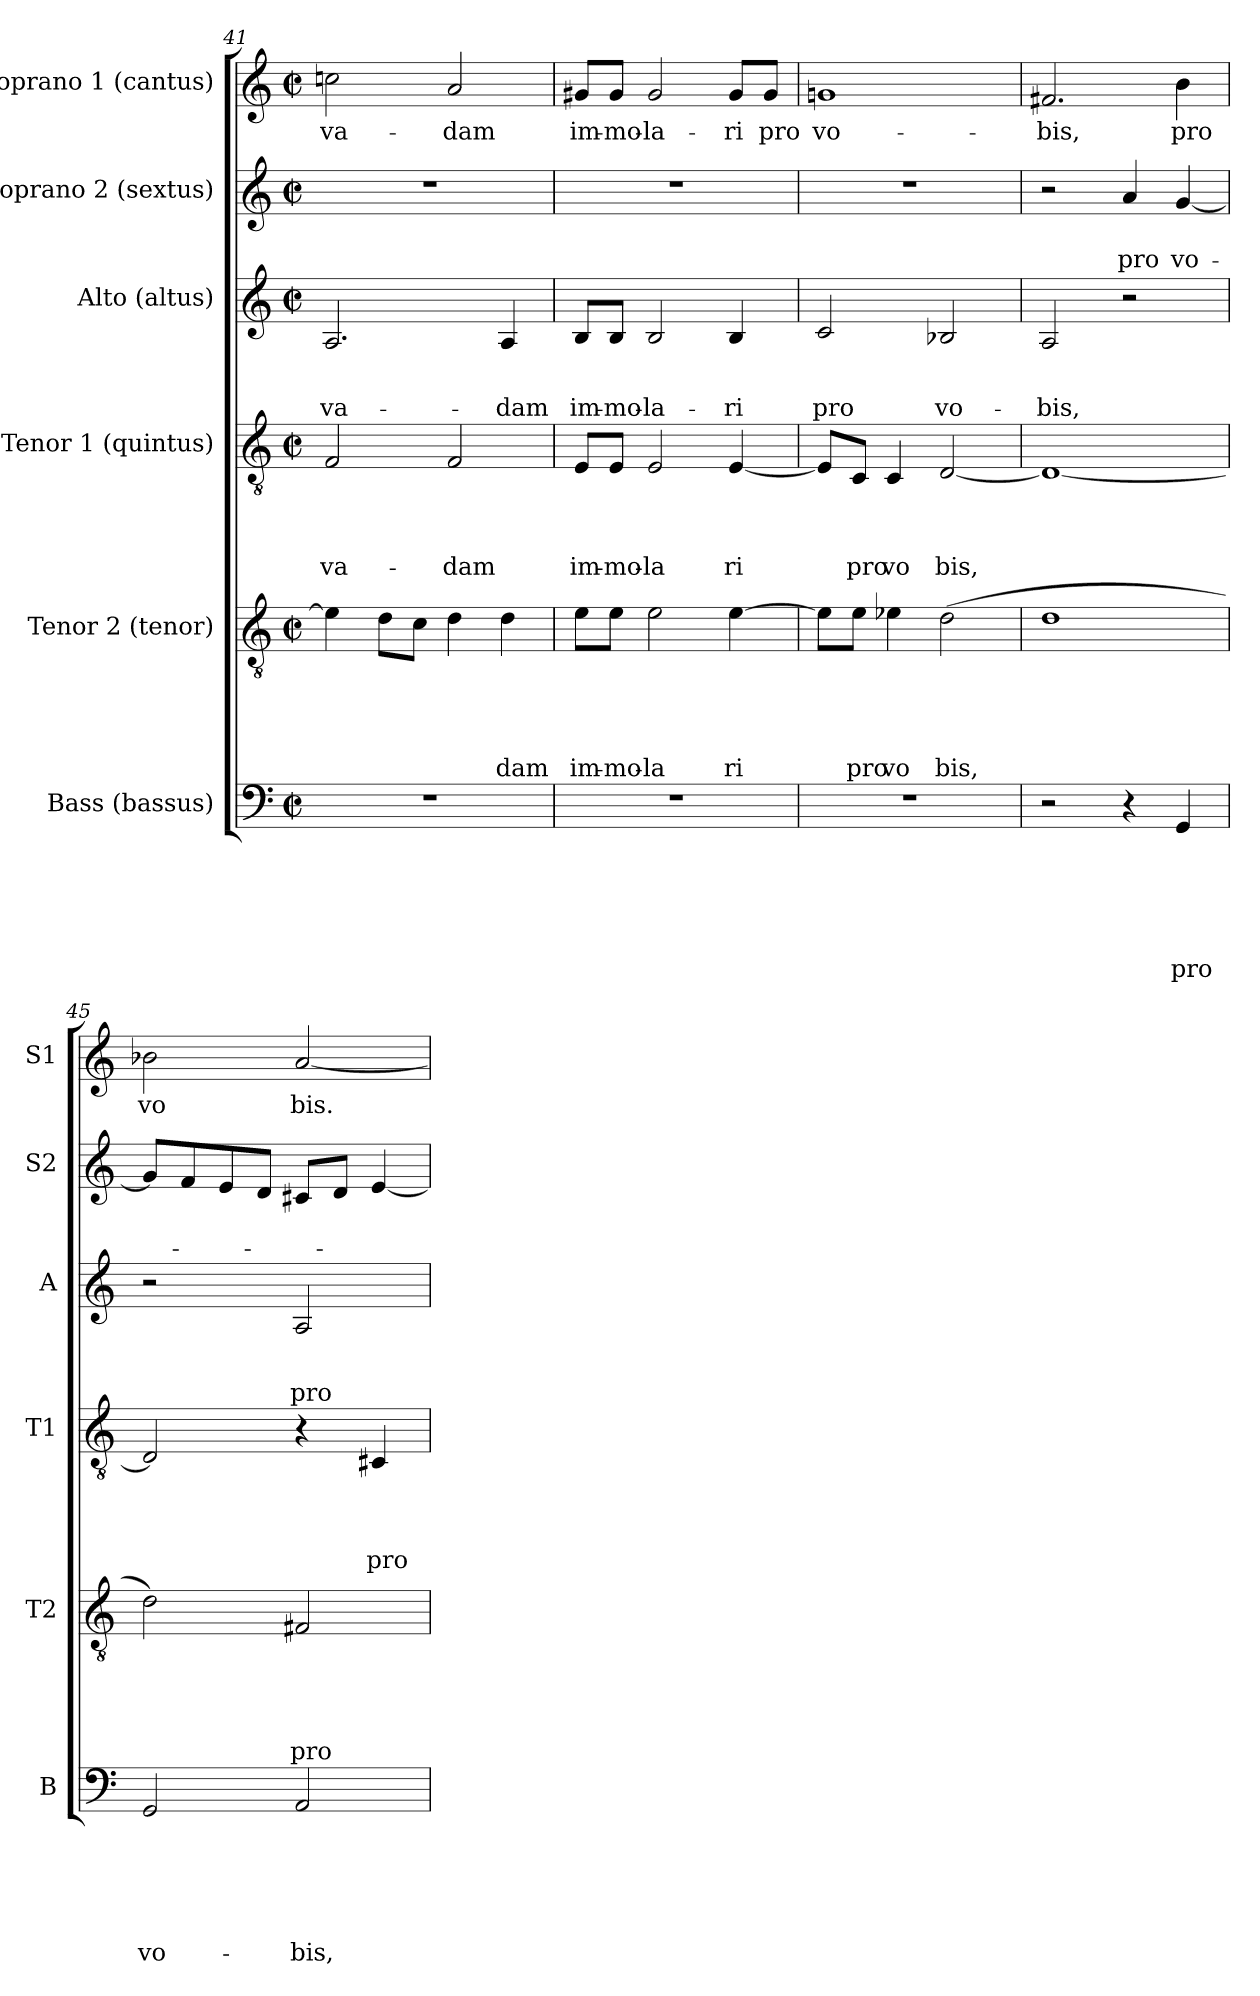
**kern	**text	**text	**text	**text	**text	**text	**kern	**text	**text	**text	**text	**text	**kern	**text	**text	**text	**text	**kern	**text	**text	**text	**kern	**text	**text	**kern	**text
*part6	*part6	*part6	*part6	*part6	*part6	*part6	*part5	*part5	*part5	*part5	*part5	*part5	*part4	*part4	*part4	*part4	*part4	*part3	*part3	*part3	*part3	*part2	*part2	*part2	*part1	*part1
*staff6	*staff6	*staff6	*staff6	*staff6	*staff6	*staff6	*staff5	*staff5	*staff5	*staff5	*staff5	*staff5	*staff4	*staff4	*staff4	*staff4	*staff4	*staff3	*staff3	*staff3	*staff3	*staff2	*staff2	*staff2	*staff1	*staff1
*I"Bass (bassus)	*	*	*	*	*	*	*I"Tenor 2 (tenor)	*	*	*	*	*	*I"Tenor 1 (quintus)	*	*	*	*	*I"Alto (altus)	*	*	*	*I"Soprano 2 (sextus)	*	*	*I"Soprano 1 (cantus)	*
*I'B	*	*	*	*	*	*	*I'T2	*	*	*	*	*	*I'T1	*	*	*	*	*I'A	*	*	*	*I'S2	*	*	*I'S1	*
*clefF4	*	*	*	*	*	*	*clefGv2	*	*	*	*	*	*clefGv2	*	*	*	*	*clefG2	*	*	*	*clefG2	*	*	*clefG2	*
*k[]	*	*	*	*	*	*	*k[]	*	*	*	*	*	*k[]	*	*	*	*	*k[]	*	*	*	*k[]	*	*	*k[]	*
*C:	*	*	*	*	*	*	*C:	*	*	*	*	*	*C:	*	*	*	*	*C:	*	*	*	*C:	*	*	*C:	*
*M2/2	*	*	*	*	*	*	*M2/2	*	*	*	*	*	*M2/2	*	*	*	*	*M2/2	*	*	*	*M2/2	*	*	*M2/2	*
*met(c|)	*	*	*	*	*	*	*met(c|)	*	*	*	*	*	*met(c|)	*	*	*	*	*met(c|)	*	*	*	*met(c|)	*	*	*met(c|)	*
=41	=41	=41	=41	=41	=41	=41	=41	=41	=41	=41	=41	=41	=41	=41	=41	=41	=41	=41	=41	=41	=41	=41	=41	=41	=41	=41
!	!	!	!	!	!	!	!	!	!	!	!	!	!	!	!	!	!LO:LY:b	!	!	!	!LO:LY:b	!	!	!	!	!LO:LY:b
1r	.	.	.	.	.	.	4e\]	.	.	.	.	.	2F/	.	.	.	va-	2.A/	.	.	va-	1r	.	.	2ccni\	va-
.	.	.	.	.	.	.	8d\L	.	.	.	.	.	.	.	.	.	.	.	.	.	.	.	.	.	.	.
.	.	.	.	.	.	.	8c\J	.	.	.	.	.	.	.	.	.	.	.	.	.	.	.	.	.	.	.
!	!	!	!	!	!	!	!	!	!	!	!	!	!	!	!	!	!LO:LY:b	!	!	!	!	!	!	!	!	!LO:LY:b
.	.	.	.	.	.	.	4d\	.	.	.	.	.	2F/	.	.	.	-dam	.	.	.	.	.	.	.	2a/	-dam
!	!	!	!	!	!	!	!	!	!	!	!	!LO:LY:b	!	!	!	!	!	!	!	!	!LO:LY:b	!	!	!	!	!
.	.	.	.	.	.	.	4d\	.	.	.	.	-dam	.	.	.	.	.	4A/	.	.	-dam	.	.	.	.	.
=42	=42	=42	=42	=42	=42	=42	=42	=42	=42	=42	=42	=42	=42	=42	=42	=42	=42	=42	=42	=42	=42	=42	=42	=42	=42	=42
!	!	!	!	!	!	!	!	!	!	!	!	!LO:LY:b	!	!	!	!	!LO:LY:b	!	!	!	!LO:LY:b	!	!	!	!	!LO:LY:b
1r	.	.	.	.	.	.	8e\L	.	.	.	.	im-	8E/L	.	.	.	im-	8B/L	.	.	im-	1r	.	.	8g#X/L	im-
!	!	!	!	!	!	!	!	!	!	!	!	!LO:LY:b	!	!	!	!	!LO:LY:b	!	!	!	!LO:LY:b	!	!	!	!	!LO:LY:b
.	.	.	.	.	.	.	8e\J	.	.	.	.	-mo-	8E/J	.	.	.	-mo-	8B/J	.	.	-mo-	.	.	.	8g#/J	-mo-
!	!	!	!	!	!	!	!	!	!	!	!	!LO:LY:b	!	!	!	!	!LO:LY:b	!	!	!	!LO:LY:b	!	!	!	!	!LO:LY:b
.	.	.	.	.	.	.	2e\	.	.	.	.	-la	2E/	.	.	.	-la	2B/	.	.	-la-	.	.	.	2g#/	-la-
!	!	!	!	!	!	!	!	!	!	!	!	!LO:LY:b	!	!	!	!	!LO:LY:b	!	!	!	!LO:LY:b	!	!	!	!	!LO:LY:b
.	.	.	.	.	.	.	[>4e\	.	.	.	.	ri	[<4E/	.	.	.	ri	4B/	.	.	-ri	.	.	.	8g#/L	-ri
!	!	!	!	!	!	!	!	!	!	!	!	!	!	!	!	!	!	!	!	!	!	!	!	!	!	!LO:LY:b
.	.	.	.	.	.	.	.	.	.	.	.	.	.	.	.	.	.	.	.	.	.	.	.	.	8g#/J	pro
=43	=43	=43	=43	=43	=43	=43	=43	=43	=43	=43	=43	=43	=43	=43	=43	=43	=43	=43	=43	=43	=43	=43	=43	=43	=43	=43
!	!	!	!	!	!	!	!	!	!	!	!	!	!	!	!	!	!	!	!	!	!LO:LY:b	!	!	!	!	!LO:LY:b
1r	.	.	.	.	.	.	8e\L]	.	.	.	.	.	8E/L]	.	.	.	.	2c/	.	.	pro	1r	.	.	1gni	vo-
!	!	!	!	!	!	!	!	!	!	!	!	!LO:LY:b	!	!	!	!	!LO:LY:b	!	!	!	!	!	!	!	!	!
.	.	.	.	.	.	.	8e\J	.	.	.	.	pro	8C/J	.	.	.	pro	.	.	.	.	.	.	.	.	.
!	!	!	!	!	!	!	!	!	!	!	!	!LO:LY:b	!	!	!	!	!LO:LY:b	!	!	!	!	!	!	!	!	!
.	.	.	.	.	.	.	4e-X\	.	.	.	.	vo	4C/	.	.	.	vo	.	.	.	.	.	.	.	.	.
!	!	!	!	!	!	!	!	!	!	!	!	!LO:LY:b	!	!	!	!	!LO:LY:b	!	!	!	!LO:LY:b	!	!	!	!	!
.	.	.	.	.	.	.	(>2d\	.	.	.	.	bis,	[<2D/	.	.	.	bis,	2B-X/	.	.	vo-	.	.	.	.	.
!!LO:LB:g=z
=44	=44	=44	=44	=44	=44	=44	=44	=44	=44	=44	=44	=44	=44	=44	=44	=44	=44	=44	=44	=44	=44	=44	=44	=44	=44	=44
!	!	!	!	!	!	!	!	!	!	!	!	!	!	!	!	!	!	!	!	!	!LO:LY:b	!	!	!	!	!LO:LY:b
2r	.	.	.	.	.	.	1d	.	.	.	.	.	1D_	.	.	.	.	2A/	.	.	-bis,	2r	.	.	2.f#X/	-bis,
!	!	!	!	!	!	!	!	!	!	!	!	!	!	!	!	!	!	!	!	!	!	!	!	!LO:LY:b	!	!
4r	.	.	.	.	.	.	.	.	.	.	.	.	.	.	.	.	.	2r	.	.	.	4a/	.	pro	.	.
!	!	!	!	!	!	!LO:LY:b	!	!	!	!	!	!	!	!	!	!	!	!	!	!	!	!	!	!LO:LY:b	!	!LO:LY:b
4GG/	.	.	.	.	.	pro	.	.	.	.	.	.	.	.	.	.	.	.	.	.	.	[<4g/	.	vo-	4b\	pro
=45	=45	=45	=45	=45	=45	=45	=45	=45	=45	=45	=45	=45	=45	=45	=45	=45	=45	=45	=45	=45	=45	=45	=45	=45	=45	=45
!	!	!	!	!	!	!LO:LY:b	!	!	!	!	!	!	!	!	!	!	!	!	!	!	!	!	!	!	!	!LO:LY:b
2GG/	.	.	.	.	.	vo-	2d\)	.	.	.	.	.	2D/]	.	.	.	.	2r	.	.	.	8g/L]	.	.	2b-X\	vo
.	.	.	.	.	.	.	.	.	.	.	.	.	.	.	.	.	.	.	.	.	.	8f/	.	.	.	.
.	.	.	.	.	.	.	.	.	.	.	.	.	.	.	.	.	.	.	.	.	.	8e/	.	.	.	.
.	.	.	.	.	.	.	.	.	.	.	.	.	.	.	.	.	.	.	.	.	.	8d/J	.	.	.	.
!	!	!	!	!	!	!LO:LY:b	!	!	!	!	!	!LO:LY:b	!	!	!	!	!	!	!	!	!LO:LY:b	!	!	!	!	!LO:LY:b
2AA/	.	.	.	.	.	-bis,	2F#X/	.	.	.	.	pro	4r	.	.	.	.	2A/	.	.	pro	8c#X/L	.	.	[<2a/	bis.
.	.	.	.	.	.	.	.	.	.	.	.	.	.	.	.	.	.	.	.	.	.	8d/J	.	.	.	.
!	!	!	!	!	!	!	!	!	!	!	!	!	!	!	!	!	!LO:LY:b	!	!	!	!	!	!	!	!	!
.	.	.	.	.	.	.	.	.	.	.	.	.	4C#X/	.	.	.	pro	.	.	.	.	[<4e/	.	.	.	.
=	=	=	=	=	=	=	=	=	=	=	=	=	=	=	=	=	=	=	=	=	=	=	=	=	=	=
*-	*-	*-	*-	*-	*-	*-	*-	*-	*-	*-	*-	*-	*-	*-	*-	*-	*-	*-	*-	*-	*-	*-	*-	*-	*-	*-
